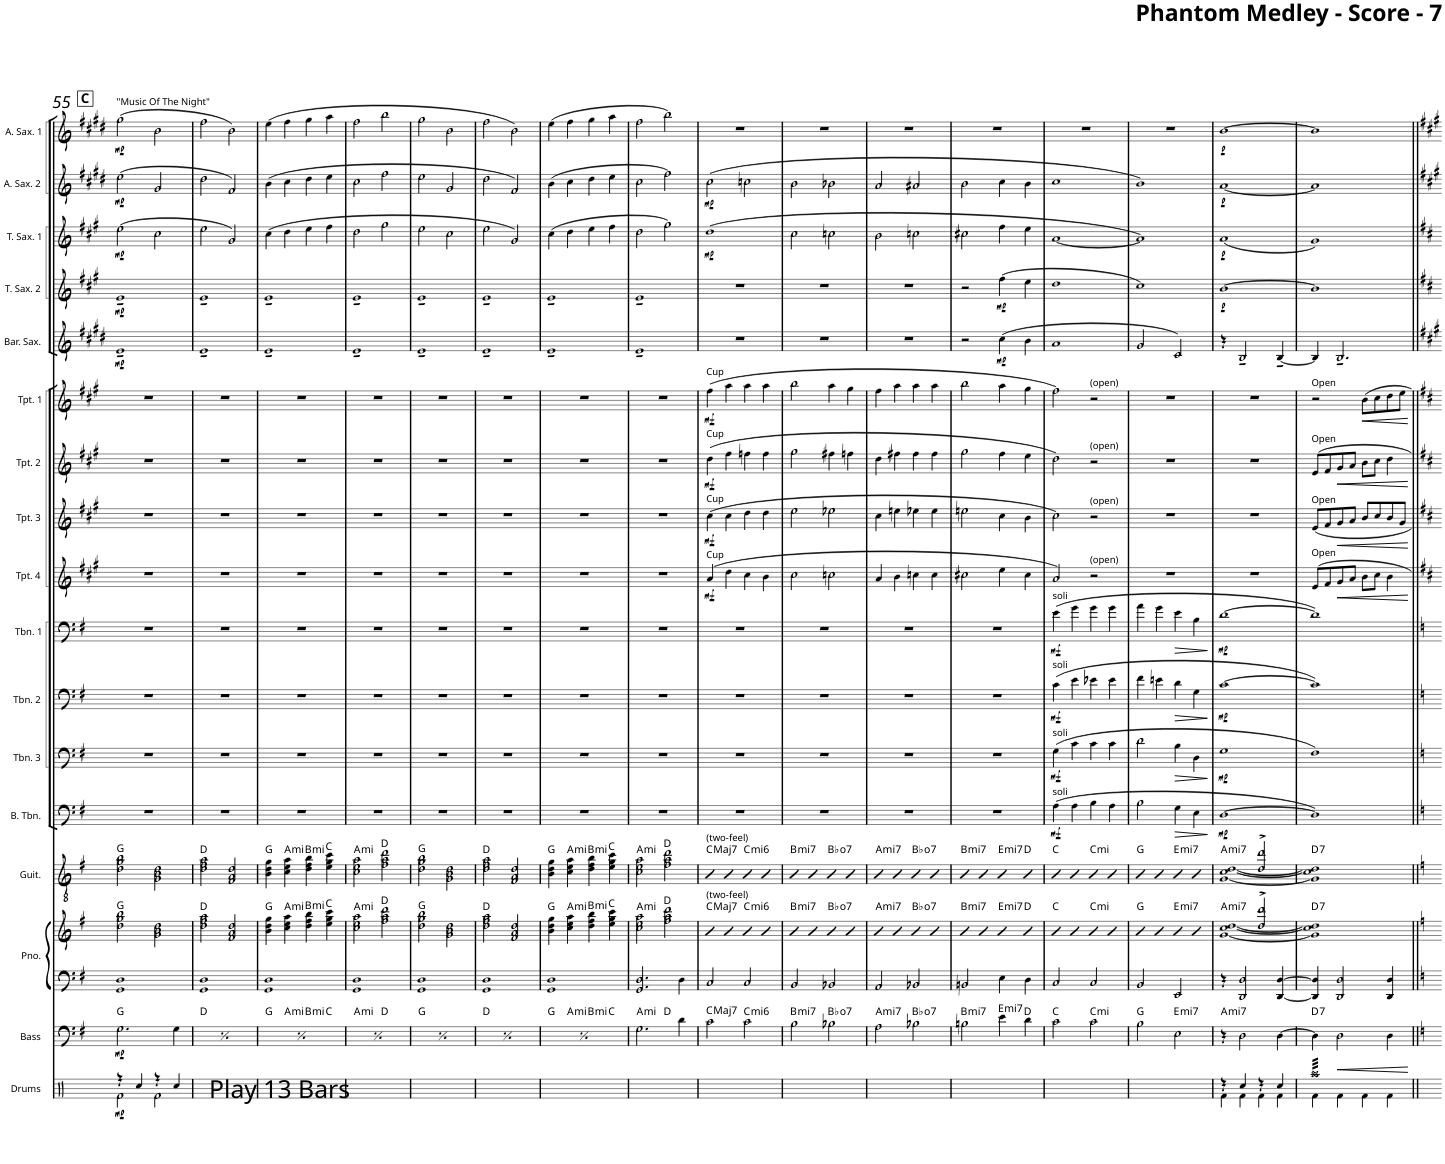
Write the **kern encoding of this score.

**kern	**dynam	**kern	**dynam	**harte	**kern	**kern	**harte	**kern	**harte	**kern	**dynam	**kern	**dynam	**kern	**dynam	**kern	**dynam	**kern	**dynam	**kern	**dynam	**kern	**dynam	**kern	**dynam	**kern	**dynam	**kern	**dynam	**kern	**dynam	**kern	**dynam	**kern	**dynam
*part17	*part17	*part16	*part16	*part16	*part15	*part15	*part15	*part14	*part14	*part13	*part13	*part12	*part12	*part11	*part11	*part10	*part10	*part9	*part9	*part8	*part8	*part7	*part7	*part6	*part6	*part5	*part5	*part4	*part4	*part3	*part3	*part2	*part2	*part1	*part1
*staff18	*staff18	*staff17	*staff17	*	*staff16	*staff15	*	*staff14	*	*staff13	*staff13	*staff12	*staff12	*staff11	*staff11	*staff10	*staff10	*staff9	*staff9	*staff8	*staff8	*staff7	*staff7	*staff6	*staff6	*staff5	*staff5	*staff4	*staff4	*staff3	*staff3	*staff2	*staff2	*staff1	*staff1
*I"Drums	*	*I"Bass	*	*	*I"Piano	*	*	*I"Guitar	*	*I"Bass Bone	*	*I"Trombone 3	*	*I"Trombone 2	*	*I"Trombone 1	*	*I"Trumpet 4	*	*I"Trumpet 3	*	*I"Trumpet 2	*	*I"Trumpet 1	*	*I"Bari Sax	*	*I"Tenor Sax 2	*	*I"Tenor Sax 1	*	*I"Alto Sax 2	*	*I"Alto Sax 1	*
*I'Drums	*	*I'Bass	*	*	*I'Pno.	*	*	*I'Guit.	*	*	*	*I'Tbn. 3	*	*I'Tbn. 2	*	*I'Tbn. 1	*	*I'Tpt. 4	*	*I'Tpt. 3	*	*I'Tpt. 2	*	*I'Tpt. 1	*	*I'Bar. Sax.	*	*I'T. Sax. 2	*	*I'T. Sax. 1	*	*I'A. Sax. 2	*	*I'A. Sax. 1	*
!!LO:PB:g=z
*clefX	*	*clefF4	*	*	*clefF4	*clefG2	*	*clefGv2	*	*clefF4	*	*clefF4	*	*clefF4	*	*clefF4	*	*clefG2	*	*clefG2	*	*clefG2	*	*clefG2	*	*clefG2	*	*clefG2	*	*clefG2	*	*clefG2	*	*clefG2	*
*	*	*Trd7c12	*	*	*	*	*	*	*	*	*	*	*	*	*	*	*	*Trd1c2	*	*Trd1c2	*	*Trd1c2	*	*Trd1c2	*	*Trd12c21	*	*Trd8c14	*	*Trd8c14	*	*Trd5c9	*	*Trd5c9	*
*k[]	*	*k[f#]	*	*	*k[f#]	*k[f#]	*	*k[f#]	*	*k[f#]	*	*k[f#]	*	*k[f#]	*	*k[f#]	*	*k[f#c#g#]	*	*k[f#c#g#]	*	*k[f#c#g#]	*	*k[f#c#g#]	*	*k[f#c#g#d#]	*	*k[f#c#g#]	*	*k[f#c#g#]	*	*k[f#c#g#d#]	*	*k[f#c#g#d#]	*
*M4/4	*	*M4/4	*	*	*M4/4	*M4/4	*	*M4/4	*	*M4/4	*	*M4/4	*	*M4/4	*	*M4/4	*	*M4/4	*	*M4/4	*	*M4/4	*	*M4/4	*	*M4/4	*	*M4/4	*	*M4/4	*	*M4/4	*	*M4/4	*
=55	=55	=55	=55	=55	=55	=55	=55	=55	=55	=55	=55	=55	=55	=55	=55	=55	=55	=55	=55	=55	=55	=55	=55	=55	=55	=55	=55	=55	=55	=55	=55	=55	=55	=55	=55
*^	*	*	*	*	*	*	*	*	*	*	*	*	*	*	*	*	*	*	*	*	*	*	*	*	*	*	*	*	*	*	*	*	*	*	*
!	!	!LO:DY:b	!	!LO:DY:b	!	!	!	!	!	!	!	!	!	!	!	!	!	!	!	!	!	!	!	!	!	!	!	!LO:DY:b	!	!LO:DY:b	!	!LO:DY:b	!	!LO:DY:b	!	!LO:DY:b
4r	2Rf\	mp	2.G\	mp	G:maj	1GG 1D	2dd\ 2gg\ 2bb\	G:maj	2d\ 2g\ 2b\	G:maj	1r	.	1r	.	1r	.	1r	.	1r	.	1r	.	1r	.	1r	.	1e~	mp	1e~	mp	(2ee\	mp	(2ee\	mp	(2gg#\	mp
4Rcc/	.	.	.	.	.	.	.	.	.	.	.	.	.	.	.	.	.	.	.	.	.	.	.	.	.	.	.	.	.	.	.	.	.	.	.	.
4r	2Rf\	.	.	.	.	.	2g\ 2b\ 2dd\	.	2G\ 2B\ 2d\	.	.	.	.	.	.	.	.	.	.	.	.	.	.	.	.	.	.	.	.	.	2cc#\	.	2g#/	.	2b\	.
4Rcc/	.	.	4G\	.	.	.	.	.	.	.	.	.	.	.	.	.	.	.	.	.	.	.	.	.	.	.	.	.	.	.	.	.	.	.	.	.
*v	*v	*	*	*	*	*	*	*	*	*	*	*	*	*	*	*	*	*	*	*	*	*	*	*	*	*	*	*	*	*	*	*	*	*	*	*
=56	=56	=56	=56	=56	=56	=56	=56	=56	=56	=56	=56	=56	=56	=56	=56	=56	=56	=56	=56	=56	=56	=56	=56	=56	=56	=56	=56	=56	=56	=56	=56	=56	=56	=56	=56
!LO:TX:a:t=Play 13 Bars	!	!	!	!	!	!	!	!	!	!	!	!	!	!	!	!	!	!	!	!	!	!	!	!	!	!	!	!	!	!	!	!	!	!	!
!	!	!	!LO:DY:b	!	!	!	!	!	!	!	!	!	!	!	!	!	!	!	!	!	!	!	!	!	!	!	!	!	!	!	!	!	!	!	!
1ryy	.	2.G\	mp	G:maj	1GG 1D	2dd\ 2ff#\ 2aa\	D:maj	2d\ 2f#\ 2a\	D:maj	1r	.	1r	.	1r	.	1r	.	1r	.	1r	.	1r	.	1r	.	1e~	.	1e~	.	2ee\	.	2dd#\	.	2ff#\	.
.	.	.	.	.	.	2f#/ 2a/ 2dd/	.	2F#/ 2A/ 2d/	.	.	.	.	.	.	.	.	.	.	.	.	.	.	.	.	.	.	.	.	.	2g#/)	.	2f#/)	.	2b\)	.
.	.	4G\	.	.	.	.	.	.	.	.	.	.	.	.	.	.	.	.	.	.	.	.	.	.	.	.	.	.	.	.	.	.	.	.	.
=57	=57	=57	=57	=57	=57	=57	=57	=57	=57	=57	=57	=57	=57	=57	=57	=57	=57	=57	=57	=57	=57	=57	=57	=57	=57	=57	=57	=57	=57	=57	=57	=57	=57	=57	=57
!	!	!	!LO:DY:b	!	!	!	!	!	!	!	!	!	!	!	!	!	!	!	!	!	!	!	!	!	!	!	!	!	!	!	!	!	!	!	!
1ryy	.	2.G\	mp	G:maj	1GG 1D	4b\ 4dd\ 4gg\	G:maj	4B\ 4d\ 4g\	G:maj	1r	.	1r	.	1r	.	1r	.	1r	.	1r	.	1r	.	1r	.	1e~	.	1e~	.	(4cc#\	.	(4b\	.	(4ee\	.
!	!	!	!	!	!	!	!LO:H:kt=mi	!	!LO:H:kt=mi	!	!	!	!	!	!	!	!	!	!	!	!	!	!	!	!	!	!	!	!	!	!	!	!	!	!
.	.	.	.	.	.	4cc\ 4ee\ 4aa\	A:min	4c\ 4e\ 4a\	A:min	.	.	.	.	.	.	.	.	.	.	.	.	.	.	.	.	.	.	.	.	4dd\	.	4cc#\	.	4ff#\	.
!	!	!	!	!	!	!	!LO:H:kt=mi	!	!LO:H:kt=mi	!	!	!	!	!	!	!	!	!	!	!	!	!	!	!	!	!	!	!	!	!	!	!	!	!	!
.	.	.	.	.	.	4dd\ 4ff#\ 4bb\	B:min	4d\ 4f#\ 4b\	B:min	.	.	.	.	.	.	.	.	.	.	.	.	.	.	.	.	.	.	.	.	4ee\	.	4dd#\	.	4gg#\	.
.	.	4G\	.	.	.	4ee\ 4gg\ 4ccc\	C:maj	4e\ 4g\ 4cc\	C:maj	.	.	.	.	.	.	.	.	.	.	.	.	.	.	.	.	.	.	.	.	4ff#\	.	4ee\	.	4aa\	.
=58	=58	=58	=58	=58	=58	=58	=58	=58	=58	=58	=58	=58	=58	=58	=58	=58	=58	=58	=58	=58	=58	=58	=58	=58	=58	=58	=58	=58	=58	=58	=58	=58	=58	=58	=58
!	!	!	!LO:DY:b	!	!	!	!LO:H:kt=mi	!	!LO:H:kt=mi	!	!	!	!	!	!	!	!	!	!	!	!	!	!	!	!	!	!	!	!	!	!	!	!	!	!
1ryy	.	2.G\	mp	G:maj	1GG 1D	2cc\ 2ee\ 2aa\	A:min	2c\ 2e\ 2a\	A:min	1r	.	1r	.	1r	.	1r	.	1r	.	1r	.	1r	.	1r	.	1e~	.	1e~	.	2dd\	.	2cc#\	.	2ff#\	.
.	.	.	.	.	.	2ff#\ 2aa\ 2ddd\	D:maj	2f#\ 2a\ 2dd\	D:maj	.	.	.	.	.	.	.	.	.	.	.	.	.	.	.	.	.	.	.	.	2gg#\	.	2ff#\	.	2bb\	.
.	.	4G\	.	.	.	.	.	.	.	.	.	.	.	.	.	.	.	.	.	.	.	.	.	.	.	.	.	.	.	.	.	.	.	.	.
=59	=59	=59	=59	=59	=59	=59	=59	=59	=59	=59	=59	=59	=59	=59	=59	=59	=59	=59	=59	=59	=59	=59	=59	=59	=59	=59	=59	=59	=59	=59	=59	=59	=59	=59	=59
!	!	!	!LO:DY:b	!	!	!	!	!	!	!	!	!	!	!	!	!	!	!	!	!	!	!	!	!	!	!	!	!	!	!	!	!	!	!	!
1ryy	.	2.G\	mp	G:maj	1GG 1D	2dd\ 2gg\ 2bb\	G:maj	2d\ 2g\ 2b\	G:maj	1r	.	1r	.	1r	.	1r	.	1r	.	1r	.	1r	.	1r	.	1e~	.	1e~	.	2ee\	.	2ee\	.	2gg#\	.
.	.	.	.	.	.	2g\ 2b\ 2dd\	.	2G\ 2B\ 2d\	.	.	.	.	.	.	.	.	.	.	.	.	.	.	.	.	.	.	.	.	.	2cc#\	.	2g#/	.	2b\	.
.	.	4G\	.	.	.	.	.	.	.	.	.	.	.	.	.	.	.	.	.	.	.	.	.	.	.	.	.	.	.	.	.	.	.	.	.
=60	=60	=60	=60	=60	=60	=60	=60	=60	=60	=60	=60	=60	=60	=60	=60	=60	=60	=60	=60	=60	=60	=60	=60	=60	=60	=60	=60	=60	=60	=60	=60	=60	=60	=60	=60
!	!	!	!LO:DY:b	!	!	!	!	!	!	!	!	!	!	!	!	!	!	!	!	!	!	!	!	!	!	!	!	!	!	!	!	!	!	!	!
1ryy	.	2.G\	mp	G:maj	1GG 1D	2dd\ 2ff#\ 2aa\	D:maj	2d\ 2f#\ 2a\	D:maj	1r	.	1r	.	1r	.	1r	.	1r	.	1r	.	1r	.	1r	.	1e~	.	1e~	.	2ee\	.	2dd#\	.	2ff#\	.
.	.	.	.	.	.	2f#/ 2a/ 2dd/	.	2F#/ 2A/ 2d/	.	.	.	.	.	.	.	.	.	.	.	.	.	.	.	.	.	.	.	.	.	2g#/)	.	2f#/)	.	2b\)	.
.	.	4G\	.	.	.	.	.	.	.	.	.	.	.	.	.	.	.	.	.	.	.	.	.	.	.	.	.	.	.	.	.	.	.	.	.
=61	=61	=61	=61	=61	=61	=61	=61	=61	=61	=61	=61	=61	=61	=61	=61	=61	=61	=61	=61	=61	=61	=61	=61	=61	=61	=61	=61	=61	=61	=61	=61	=61	=61	=61	=61
!	!	!	!LO:DY:b	!	!	!	!	!	!	!	!	!	!	!	!	!	!	!	!	!	!	!	!	!	!	!	!	!	!	!	!	!	!	!	!
1ryy	.	2.G\	mp	G:maj	1GG 1D	4b\ 4dd\ 4gg\	G:maj	4B\ 4d\ 4g\	G:maj	1r	.	1r	.	1r	.	1r	.	1r	.	1r	.	1r	.	1r	.	1e~	.	1e~	.	(4cc#\	.	(4b\	.	(4ee\	.
!	!	!	!	!	!	!	!LO:H:kt=mi	!	!LO:H:kt=mi	!	!	!	!	!	!	!	!	!	!	!	!	!	!	!	!	!	!	!	!	!	!	!	!	!	!
.	.	.	.	.	.	4cc\ 4ee\ 4aa\	A:min	4c\ 4e\ 4a\	A:min	.	.	.	.	.	.	.	.	.	.	.	.	.	.	.	.	.	.	.	.	4dd\	.	4cc#\	.	4ff#\	.
!	!	!	!	!	!	!	!LO:H:kt=mi	!	!LO:H:kt=mi	!	!	!	!	!	!	!	!	!	!	!	!	!	!	!	!	!	!	!	!	!	!	!	!	!	!
.	.	.	.	.	.	4dd\ 4ff#\ 4bb\	B:min	4d\ 4f#\ 4b\	B:min	.	.	.	.	.	.	.	.	.	.	.	.	.	.	.	.	.	.	.	.	4ee\	.	4dd#\	.	4gg#\	.
.	.	4G\	.	.	.	4ee\ 4gg\ 4ccc\	C:maj	4e\ 4g\ 4cc\	C:maj	.	.	.	.	.	.	.	.	.	.	.	.	.	.	.	.	.	.	.	.	4ff#\	.	4ee\	.	4aa\	.
=62	=62	=62	=62	=62	=62	=62	=62	=62	=62	=62	=62	=62	=62	=62	=62	=62	=62	=62	=62	=62	=62	=62	=62	=62	=62	=62	=62	=62	=62	=62	=62	=62	=62	=62	=62
!	!	!	!	!LO:H:kt=mi	!	!	!LO:H:kt=mi	!	!LO:H:kt=mi	!	!	!	!	!	!	!	!	!	!	!	!	!	!	!	!	!	!	!	!	!	!	!	!	!	!
*	*	*^	*	*	*	*	*	*	*	*	*	*	*	*	*	*	*	*	*	*	*	*	*	*	*	*	*	*	*	*	*	*	*	*	*
1ryy	.	2.G\	2ryy	.	A:min	2.GG/ 2.D/	2cc\ 2ee\ 2aa\	A:min	2c\ 2e\ 2a\	A:min	1r	.	1r	.	1r	.	1r	.	1r	.	1r	.	1r	.	1r	.	1e~	.	1e~	.	2dd\	.	2cc#\	.	2ff#\	.
.	.	.	2ryy	.	D:maj	.	2ff#\ 2aa\ 2ddd\	D:maj	2f#\ 2a\ 2dd\	D:maj	.	.	.	.	.	.	.	.	.	.	.	.	.	.	.	.	.	.	.	.	2gg#\)	.	2ff#\)	.	2bb\)	.
.	.	4d\	.	.	.	4D\	.	.	.	.	.	.	.	.	.	.	.	.	.	.	.	.	.	.	.	.	.	.	.	.	.	.	.	.	.	.
=63	=63	=63	=63	=63	=63	=63	=63	=63	=63	=63	=63	=63	=63	=63	=63	=63	=63	=63	=63	=63	=63	=63	=63	=63	=63	=63	=63	=63	=63	=63	=63	=63	=63	=63	=63	=63
!	!	!	!	!	!	!	!	!	!	!	!	!	!	!	!	!	!	!	!	!	!	!	!	!	!LO:TX:a:t=Cup	!	!	!	!	!	!	!	!	!	!	!
!	!	!	!	!	!	!	!	!	!	!	!	!	!	!	!	!	!	!	!	!	!	!	!LO:TX:a:t=Cup	!	!	!	!	!	!	!	!	!	!	!	!	!
!	!	!	!	!	!	!	!	!	!	!	!	!	!	!	!	!	!	!	!	!	!LO:TX:a:t=Cup	!	!	!	!	!	!	!	!	!	!	!	!	!	!	!
!	!	!	!	!	!	!	!	!	!	!	!	!	!	!	!	!	!	!	!LO:TX:a:t=Cup	!	!	!	!	!	!	!	!	!	!	!	!	!	!	!	!	!
!	!	!	!	!	!	!	!	!	!LO:TX:a:t=(two-feel)	!	!	!	!	!	!	!	!	!	!	!	!	!	!	!	!	!	!	!	!	!	!	!	!	!	!	!
!	!	!	!	!	!	!	!LO:TX:a:t=(two-feel)	!	!	!	!	!	!	!	!	!	!	!	!	!	!	!	!	!	!	!	!	!	!	!	!	!	!	!	!	!
!	!	!	!	!	!LO:H:kt=Maj7	!	!	!LO:H:kt=Maj7	!	!LO:H:kt=Maj7	!	!	!	!	!	!	!	!	!	!LO:DY:b	!	!LO:DY:b	!	!LO:DY:b	!	!LO:DY:b	!	!	!	!	!	!LO:DY:b	!	!LO:DY:b	!	!
*	*	*v	*v	*	*	*	*	*	*	*	*	*	*	*	*	*	*	*	*	*	*	*	*	*	*	*	*	*	*	*	*	*	*	*	*	*
1ryy	.	2c\	.	C:maj7	2C/	4b	C:maj7	4b	C:maj7	1r	.	1r	.	1r	.	1r	.	(4a/	mf	(4cc#\	mf	(4dd\	mf	(4ff#\	mf	1r	.	1r	.	(1dd	mp	(2cc#\	mp	1r	.
.	.	.	.	.	.	4b	.	4b	.	.	.	.	.	.	.	.	.	4dd\	.	4cc#\	.	4ff#\	.	4aa\	.	.	.	.	.	.	.	.	.	.	.
!	!	!	!	!LO:H:kt=mi6	!	!	!LO:H:kt=mi6	!	!LO:H:kt=mi6	!	!	!	!	!	!	!	!	!	!	!	!	!	!	!	!	!	!	!	!	!	!	!	!	!	!
.	.	2c\	.	C:min6	2C/	4b	C:min6	4b	C:min6	.	.	.	.	.	.	.	.	4cc#\	.	4dd\	.	4ffn\	.	4aa\	.	.	.	.	.	.	.	2ccn\	.	.	.
.	.	.	.	.	.	4b	.	4b	.	.	.	.	.	.	.	.	.	4b\	.	4dd\	.	4ff\	.	4aa\	.	.	.	.	.	.	.	.	.	.	.
=64	=64	=64	=64	=64	=64	=64	=64	=64	=64	=64	=64	=64	=64	=64	=64	=64	=64	=64	=64	=64	=64	=64	=64	=64	=64	=64	=64	=64	=64	=64	=64	=64	=64	=64	=64
!	!	!	!	!LO:H:kt=mi7	!	!	!LO:H:kt=mi7	!	!LO:H:kt=mi7	!	!	!	!	!	!	!	!	!	!	!	!	!	!	!	!	!	!	!	!	!	!	!	!	!	!
1ryy	.	2B\	.	B:min7	2BB/	4b	B:min7	4b	B:min7	1r	.	1r	.	1r	.	1r	.	2cc#\	.	2ee\	.	2gg#\	.	2bb\	.	1r	.	1r	.	2cc#\	.	2b\	.	1r	.
.	.	.	.	.	.	4b	.	4b	.	.	.	.	.	.	.	.	.	.	.	.	.	.	.	.	.	.	.	.	.	.	.	.	.	.	.
!	!	!	!	!LO:H:kt=7	!	!	!LO:H:kt=7	!	!LO:H:kt=7	!	!	!	!	!	!	!	!	!	!	!	!	!	!	!	!	!	!	!	!	!	!	!	!	!	!
.	.	2B-X\	.	Bb:dim7	2BB-X/	4b	Bb:dim7	4b	Bb:dim7	.	.	.	.	.	.	.	.	2ccn\	.	2ee-X\	.	4ff#X\	.	4aa\	.	.	.	.	.	2ccn\	.	2b-X\	.	.	.
.	.	.	.	.	.	4b	.	4b	.	.	.	.	.	.	.	.	.	.	.	.	.	4ffn\	.	4gg#\	.	.	.	.	.	.	.	.	.	.	.
=65	=65	=65	=65	=65	=65	=65	=65	=65	=65	=65	=65	=65	=65	=65	=65	=65	=65	=65	=65	=65	=65	=65	=65	=65	=65	=65	=65	=65	=65	=65	=65	=65	=65	=65	=65
!	!	!	!	!LO:H:kt=mi7	!	!	!LO:H:kt=mi7	!	!LO:H:kt=mi7	!	!	!	!	!	!	!	!	!	!	!	!	!	!	!	!	!	!	!	!	!	!	!	!	!	!
1ryy	.	2A\	.	A:min7	2AA/	4b	A:min7	4b	A:min7	1r	.	1r	.	1r	.	1r	.	4a/	.	4cc#\	.	4dd\	.	4ff#\	.	1r	.	1r	.	2b\	.	2a/	.	1r	.
.	.	.	.	.	.	4b	.	4b	.	.	.	.	.	.	.	.	.	4b\	.	4een\	.	4ff#X\	.	4aa\	.	.	.	.	.	.	.	.	.	.	.
!	!	!	!	!LO:H:kt=7	!	!	!LO:H:kt=7	!	!LO:H:kt=7	!	!	!	!	!	!	!	!	!	!	!	!	!	!	!	!	!	!	!	!	!	!	!	!	!	!
.	.	2B-X\	.	Bb:dim7	2BB-X/	4b	Bb:dim7	4b	Bb:dim7	.	.	.	.	.	.	.	.	4ccn\	.	4ee-X\	.	4ff#\	.	4aa\	.	.	.	.	.	2ccn\	.	2a#X/	.	.	.
.	.	.	.	.	.	4b	.	4b	.	.	.	.	.	.	.	.	.	4cc\	.	4ee-\	.	4ff#\	.	4aa\	.	.	.	.	.	.	.	.	.	.	.
=66	=66	=66	=66	=66	=66	=66	=66	=66	=66	=66	=66	=66	=66	=66	=66	=66	=66	=66	=66	=66	=66	=66	=66	=66	=66	=66	=66	=66	=66	=66	=66	=66	=66	=66	=66
!	!	!	!	!LO:H:kt=mi7	!	!	!LO:H:kt=mi7	!	!LO:H:kt=mi7	!	!	!	!	!	!	!	!	!	!	!	!	!	!	!	!	!	!	!	!	!	!	!	!	!	!
1ryy	.	2Bn\	.	B:min7	2BBn/	4b	B:min7	4b	B:min7	1r	.	1r	.	1r	.	1r	.	2cc#X\	.	2een\	.	2gg#\	.	2bb\	.	2r	.	2r	.	2cc#X\	.	2b\	.	1r	.
.	.	.	.	.	.	4b	.	4b	.	.	.	.	.	.	.	.	.	.	.	.	.	.	.	.	.	.	.	.	.	.	.	.	.	.	.
!	!	!	!	!LO:H:kt=mi7	!	!	!LO:H:kt=mi7	!	!LO:H:kt=mi7	!	!	!	!	!	!	!	!	!	!	!	!	!	!	!	!	!	!LO:DY:b	!	!LO:DY:b	!	!	!	!	!	!
.	.	4e\	.	E:min7	4E\	4b	E:min7	4b	E:min7	.	.	.	.	.	.	.	.	4ee\	.	4cc#\	.	4ff#\	.	4aa\	.	(4cc#\	mp	(4ff#\	mp	4ff#\	.	4cc#\	.	.	.
.	.	4d\	.	D:maj	4D\	4b	D:maj	4b	D:maj	.	.	.	.	.	.	.	.	4cc#\	.	4b\	.	4ee\	.	4gg#\	.	4b\	.	4ee\	.	4ee\	.	4b\	.	.	.
=67	=67	=67	=67	=67	=67	=67	=67	=67	=67	=67	=67	=67	=67	=67	=67	=67	=67	=67	=67	=67	=67	=67	=67	=67	=67	=67	=67	=67	=67	=67	=67	=67	=67	=67	=67
!	!	!	!	!	!	!	!	!	!	!	!	!	!	!	!	!LO:TX:a:t=soli	!	!	!	!	!	!	!	!	!	!	!	!	!	!	!	!	!	!	!
!	!	!	!	!	!	!	!	!	!	!	!	!	!	!LO:TX:a:t=soli	!	!	!	!	!	!	!	!	!	!	!	!	!	!	!	!	!	!	!	!	!
!	!	!	!	!	!	!	!	!	!	!	!	!LO:TX:a:t=soli	!	!	!	!	!	!	!	!	!	!	!	!	!	!	!	!	!	!	!	!	!	!	!
!	!	!	!	!	!	!	!	!	!	!LO:TX:a:t=soli	!	!	!	!	!	!	!	!	!	!	!	!	!	!	!	!	!	!	!	!	!	!	!	!	!
!	!	!	!	!	!	!	!	!	!	!	!LO:DY:b	!	!LO:DY:b	!	!LO:DY:b	!	!LO:DY:b	!	!	!	!	!	!	!	!	!	!	!	!	!	!	!	!	!	!
1ryy	.	2c\	.	C:maj	2C/	4b	C:maj	4b	C:maj	(4A\	mf	(4G\	mf	(4c\	mf	(4e\	mf	2a/)	.	2cc#\)	.	2dd\)	.	2ff#\)	.	1a	.	1dd	.	[1a	.	1cc#	.	1r	.
.	.	.	.	.	.	4b	.	4b	.	4A\	.	4c\	.	4e\	.	4g\	.	.	.	.	.	.	.	.	.	.	.	.	.	.	.	.	.	.	.
!	!	!	!	!	!	!	!	!	!	!	!	!	!	!	!	!	!	!	!	!	!	!	!	!LO:TX:a:t=(open)	!	!	!	!	!	!	!	!	!	!	!
!	!	!	!	!	!	!	!	!	!	!	!	!	!	!	!	!	!	!	!	!	!	!LO:TX:a:t=(open)	!	!	!	!	!	!	!	!	!	!	!	!	!
!	!	!	!	!	!	!	!	!	!	!	!	!	!	!	!	!	!	!	!	!LO:TX:a:t=(open)	!	!	!	!	!	!	!	!	!	!	!	!	!	!	!
!	!	!	!	!LO:H:kt=mi	!	!	!LO:H:kt=mi	!	!LO:H:kt=mi	!	!	!	!	!	!	!	!	!LO:TX:a:t=(open)	!	!	!	!	!	!	!	!	!	!	!	!	!	!	!	!	!
.	.	2c\	.	C:min	2C/	4b	C:min	4b	C:min	4B\	.	4c\	.	4e-X\	.	4g\	.	2r	.	2r	.	2r	.	2r	.	.	.	.	.	.	.	.	.	.	.
.	.	.	.	.	.	4b	.	4b	.	4A\	.	4c\	.	4e-\	.	4g\	.	.	.	.	.	.	.	.	.	.	.	.	.	.	.	.	.	.	.
=68	=68	=68	=68	=68	=68	=68	=68	=68	=68	=68	=68	=68	=68	=68	=68	=68	=68	=68	=68	=68	=68	=68	=68	=68	=68	=68	=68	=68	=68	=68	=68	=68	=68	=68	=68
1ryy	.	2B\	.	G:maj	2BB/	4b	G:maj	4b	G:maj	2B\	.	2d\	.	4f#\	.	4a\	.	1r	.	1r	.	1r	.	1r	.	2g#/	.	1cc#)	.	1a])	.	1b)	.	1r	.
.	.	.	.	.	.	4b	.	4b	.	.	.	.	.	4en\	.	4g\	.	.	.	.	.	.	.	.	.	.	.	.	.	.	.	.	.	.	.
!	!	!	!	!LO:H:kt=mi7	!	!	!LO:H:kt=mi7	!	!LO:H:kt=mi7	!	!LO:HP:b	!	!LO:HP:b	!	!LO:HP:b	!	!LO:HP:b	!	!	!	!	!	!	!	!	!	!	!	!	!	!	!	!	!	!
.	.	2E\	.	E:min7	2EE/	4b	E:min7	4b	E:min7	4G\	>	4B\	>	4d\	>	4e\	>	.	.	.	.	.	.	.	.	2c#/)	.	.	.	.	.	.	.	.	.
.	.	.	.	.	.	4b	.	4b	.	4E\	.	4D\	.	4G\	.	4B\	.	.	.	.	.	.	.	.	.	.	.	.	.	.	.	.	.	.	.
.	.	.	.	.	.	.	.	.	.	.	]	.	]	.	]	.	]	.	.	.	.	.	.	.	.	.	.	.	.	.	.	.	.	.	.
=69	=69	=69	=69	=69	=69	=69	=69	=69	=69	=69	=69	=69	=69	=69	=69	=69	=69	=69	=69	=69	=69	=69	=69	=69	=69	=69	=69	=69	=69	=69	=69	=69	=69	=69	=69
*^	*	*	*	*	*	*^	*	*^	*	*	*	*	*	*	*	*	*	*	*	*	*	*	*	*	*	*	*	*	*	*	*	*	*	*	*
!	!	!	!	!	!LO:H:kt=mi7	!	!	!	!LO:H:kt=mi7	!	!	!LO:H:kt=mi7	!	!LO:DY:b	!	!LO:DY:b	!	!LO:DY:b	!	!LO:DY:b	!	!	!	!	!	!	!	!	!	!	!	!LO:DY:b	!	!LO:DY:b	!	!LO:DY:b	!	!LO:DY:b
4r	4Rf\	.	4r	.	A:min7	4r	[<1g [<1cc [<1dd	2ryy	A:min7	[<1G [<1c [<1d	2ryy	A:min7	[1D	mp	1G	mp	[1c	mp	[1d	mp	1r	.	1r	.	1r	.	1r	.	4r	.	[1b	p	(1a	p	[1a	p	[1b	p
4Rcc/	4Rf\	.	2D\	.	.	2DD/ 2D/	.	.	.	.	.	.	.	.	.	.	.	.	.	.	.	.	.	.	.	.	.	.	2B~/	.	.	.	.	.	.	.	.	.
4r	4Rf\	.	.	.	.	.	.	2dd/^ 2ddd/^	.	.	2d/^ 2dd/^	.	.	.	.	.	.	.	.	.	.	.	.	.	.	.	.	.	.	.	.	.	.	.	.	.	.	.
4Rcc/	4Rf\	.	[4D\	.	.	[4DD/ [4D/	.	.	.	.	.	.	.	.	.	.	.	.	.	.	.	.	.	.	.	.	.	.	[4B~/	.	.	.	.	.	.	.	.	.
*	*	*	*	*	*	*	*v	*v	*	*	*	*	*	*	*	*	*	*	*	*	*	*	*	*	*	*	*	*	*	*	*	*	*	*	*	*	*	*
*	*	*	*	*	*	*	*	*	*v	*v	*	*	*	*	*	*	*	*	*	*	*	*	*	*	*	*	*	*	*	*	*	*	*	*	*	*	*
=70	=70	=70	=70	=70	=70	=70	=70	=70	=70	=70	=70	=70	=70	=70	=70	=70	=70	=70	=70	=70	=70	=70	=70	=70	=70	=70	=70	=70	=70	=70	=70	=70	=70	=70	=70	=70
!	!	!	!	!	!	!	!	!	!	!	!	!	!	!	!	!	!	!	!	!	!	!	!	!	!LO:TX:a:t=Open	!	!	!	!	!	!	!	!	!	!	!
!	!	!	!	!	!	!	!	!	!	!	!	!	!	!	!	!	!	!	!	!	!	!	!LO:TX:a:t=Open	!	!	!	!	!	!	!	!	!	!	!	!	!
!	!	!	!	!	!	!	!	!	!	!	!	!	!	!	!	!	!	!	!	!	!LO:TX:a:t=Open	!	!	!	!	!	!	!	!	!	!	!	!	!	!	!
!	!	!	!	!	!LO:H:kt=7	!	!	!LO:H:kt=7	!	!LO:H:kt=7	!	!	!	!	!	!	!	!	!LO:TX:a:t=Open	!	!	!	!	!	!	!	!	!	!	!	!	!	!	!	!	!
*tremolo	*	*	*	*	*	*	*	*	*	*	*	*	*	*	*	*	*	*	*	*	*	*	*	*	*	*	*	*	*	*	*	*	*	*	*	*
32RaaLLL	4Rf\	.	4D\]	.	D:7	4DD/] 4D/]	1g] 1cc] 1dd]	D:7	1G] 1c] 1d]	D:7	1D])	.	1F#)	.	1c])	.	1d])	.	8e/L	.	8e/L	.	8e/L	.	2r	.	4B/]	.	1b]	.	1g#)	.	1a]	.	1b]	.
32Raa	.	.	.	.	.	.	.	.	.	.	.	.	.	.	.	.	.	.	.	.	.	.	.	.	.	.	.	.	.	.	.	.	.	.	.	.
32Raa	.	.	.	.	.	.	.	.	.	.	.	.	.	.	.	.	.	.	.	.	.	.	.	.	.	.	.	.	.	.	.	.	.	.	.	.
32Raa	.	.	.	.	.	.	.	.	.	.	.	.	.	.	.	.	.	.	.	.	.	.	.	.	.	.	.	.	.	.	.	.	.	.	.	.
32Raa	.	.	.	.	.	.	.	.	.	.	.	.	.	.	.	.	.	.	8f#/	.	8f#/	.	8f#/	.	.	.	.	.	.	.	.	.	.	.	.	.
32Raa	.	.	.	.	.	.	.	.	.	.	.	.	.	.	.	.	.	.	.	.	.	.	.	.	.	.	.	.	.	.	.	.	.	.	.	.
32Raa	.	.	.	.	.	.	.	.	.	.	.	.	.	.	.	.	.	.	.	.	.	.	.	.	.	.	.	.	.	.	.	.	.	.	.	.
32Raa	.	.	.	.	.	.	.	.	.	.	.	.	.	.	.	.	.	.	.	.	.	.	.	.	.	.	.	.	.	.	.	.	.	.	.	.
!	!	!	!	!	!	!	!	!	!	!	!	!	!	!	!	!	!	!	!	!LO:HP:b	!	!LO:HP:b	!	!LO:HP:b	!	!	!	!	!	!	!	!	!	!	!	!
32Raa	4Rf\	.	2D\	.	.	2DD/ 2D/	.	.	.	.	.	.	.	.	.	.	.	.	8g#/	<	8g#/	<	8g#/	<	.	.	2.B~/	.	.	.	.	.	.	.	.	.
32Raa	.	.	.	.	.	.	.	.	.	.	.	.	.	.	.	.	.	.	.	.	.	.	.	.	.	.	.	.	.	.	.	.	.	.	.	.
32Raa	.	.	.	.	.	.	.	.	.	.	.	.	.	.	.	.	.	.	.	.	.	.	.	.	.	.	.	.	.	.	.	.	.	.	.	.
32Raa	.	.	.	.	.	.	.	.	.	.	.	.	.	.	.	.	.	.	.	.	.	.	.	.	.	.	.	.	.	.	.	.	.	.	.	.
32Raa	.	.	.	.	.	.	.	.	.	.	.	.	.	.	.	.	.	.	8a/J	.	8a/J	.	8a/J	.	.	.	.	.	.	.	.	.	.	.	.	.
32Raa	.	.	.	.	.	.	.	.	.	.	.	.	.	.	.	.	.	.	.	.	.	.	.	.	.	.	.	.	.	.	.	.	.	.	.	.
32Raa	.	.	.	.	.	.	.	.	.	.	.	.	.	.	.	.	.	.	.	.	.	.	.	.	.	.	.	.	.	.	.	.	.	.	.	.
32Raa	.	.	.	.	.	.	.	.	.	.	.	.	.	.	.	.	.	.	.	.	.	.	.	.	.	.	.	.	.	.	.	.	.	.	.	.
!	!	!	!	!	!	!	!	!	!	!	!	!	!	!	!	!	!	!	!	!	!	!	!	!	!	!LO:HP:b	!	!	!	!	!	!	!	!	!	!
32Raa	4Rf\	.	.	.	.	.	.	.	.	.	.	.	.	.	.	.	.	.	8b\L	.	8b/L	.	8b\L	.	8b\L	<	.	.	.	.	.	.	.	.	.	.
32Raa	.	.	.	.	.	.	.	.	.	.	.	.	.	.	.	.	.	.	.	.	.	.	.	.	.	.	.	.	.	.	.	.	.	.	.	.
32Raa	.	.	.	.	.	.	.	.	.	.	.	.	.	.	.	.	.	.	.	.	.	.	.	.	.	.	.	.	.	.	.	.	.	.	.	.
32Raa	.	.	.	.	.	.	.	.	.	.	.	.	.	.	.	.	.	.	.	.	.	.	.	.	.	.	.	.	.	.	.	.	.	.	.	.
32Raa	.	.	.	.	.	.	.	.	.	.	.	.	.	.	.	.	.	.	8cc#\J	.	8cc#/	.	8cc#\J	.	8cc#\	.	.	.	.	.	.	.	.	.	.	.
32Raa	.	.	.	.	.	.	.	.	.	.	.	.	.	.	.	.	.	.	.	.	.	.	.	.	.	.	.	.	.	.	.	.	.	.	.	.
32Raa	.	.	.	.	.	.	.	.	.	.	.	.	.	.	.	.	.	.	.	.	.	.	.	.	.	.	.	.	.	.	.	.	.	.	.	.
32Raa	.	.	.	.	.	.	.	.	.	.	.	.	.	.	.	.	.	.	.	.	.	.	.	.	.	.	.	.	.	.	.	.	.	.	.	.
32Raa	4Rf\	.	4D\	.	.	4DD/ 4D/	.	.	.	.	.	.	.	.	.	.	.	.	4b\	.	8b/	.	4dd\	.	8dd\	.	.	.	.	.	.	.	.	.	.	.
32Raa	.	.	.	.	.	.	.	.	.	.	.	.	.	.	.	.	.	.	.	.	.	.	.	.	.	.	.	.	.	.	.	.	.	.	.	.
32Raa	.	.	.	.	.	.	.	.	.	.	.	.	.	.	.	.	.	.	.	.	.	.	.	.	.	.	.	.	.	.	.	.	.	.	.	.
32Raa	.	.	.	.	.	.	.	.	.	.	.	.	.	.	.	.	.	.	.	.	.	.	.	.	.	.	.	.	.	.	.	.	.	.	.	.
32Raa	.	.	.	.	.	.	.	.	.	.	.	.	.	.	.	.	.	.	.	.	8g#/J	.	.	.	8ee\J	.	.	.	.	.	.	.	.	.	.	.
32Raa	.	.	.	.	.	.	.	.	.	.	.	.	.	.	.	.	.	.	.	.	.	.	.	.	.	.	.	.	.	.	.	.	.	.	.	.
32Raa	.	.	.	.	.	.	.	.	.	.	.	.	.	.	.	.	.	.	.	.	.	.	.	.	.	.	.	.	.	.	.	.	.	.	.	.
32RaaJJJ	.	.	.	.	.	.	.	.	.	.	.	.	.	.	.	.	.	.	.	.	.	.	.	.	.	.	.	.	.	.	.	.	.	.	.	.
*Xtremolo	*	*	*	*	*	*	*	*	*	*	*	*	*	*	*	*	*	*	*	*	*	*	*	*	*	*	*	*	*	*	*	*	*	*	*	*
*v	*v	*	*	*	*	*	*	*	*	*	*	*	*	*	*	*	*	*	*	*	*	*	*	*	*	*	*	*	*	*	*	*	*	*	*	*
.	.	.	.	.	.	.	.	.	.	.	.	.	.	.	.	.	.	.	[	.	[	.	[	.	[	.	.	.	.	.	.	.	.	.	.
=||	=||	=||	=||	=||	=||	=||	=||	=||	=||	=||	=||	=||	=||	=||	=||	=||	=||	=||	=||	=||	=||	=||	=||	=||	=||	=||	=||	=||	=||	=||	=||	=||	=||	=||	=||
*-	*-	*-	*-	*-	*-	*-	*-	*-	*-	*-	*-	*-	*-	*-	*-	*-	*-	*-	*-	*-	*-	*-	*-	*-	*-	*-	*-	*-	*-	*-	*-	*-	*-	*-	*-
